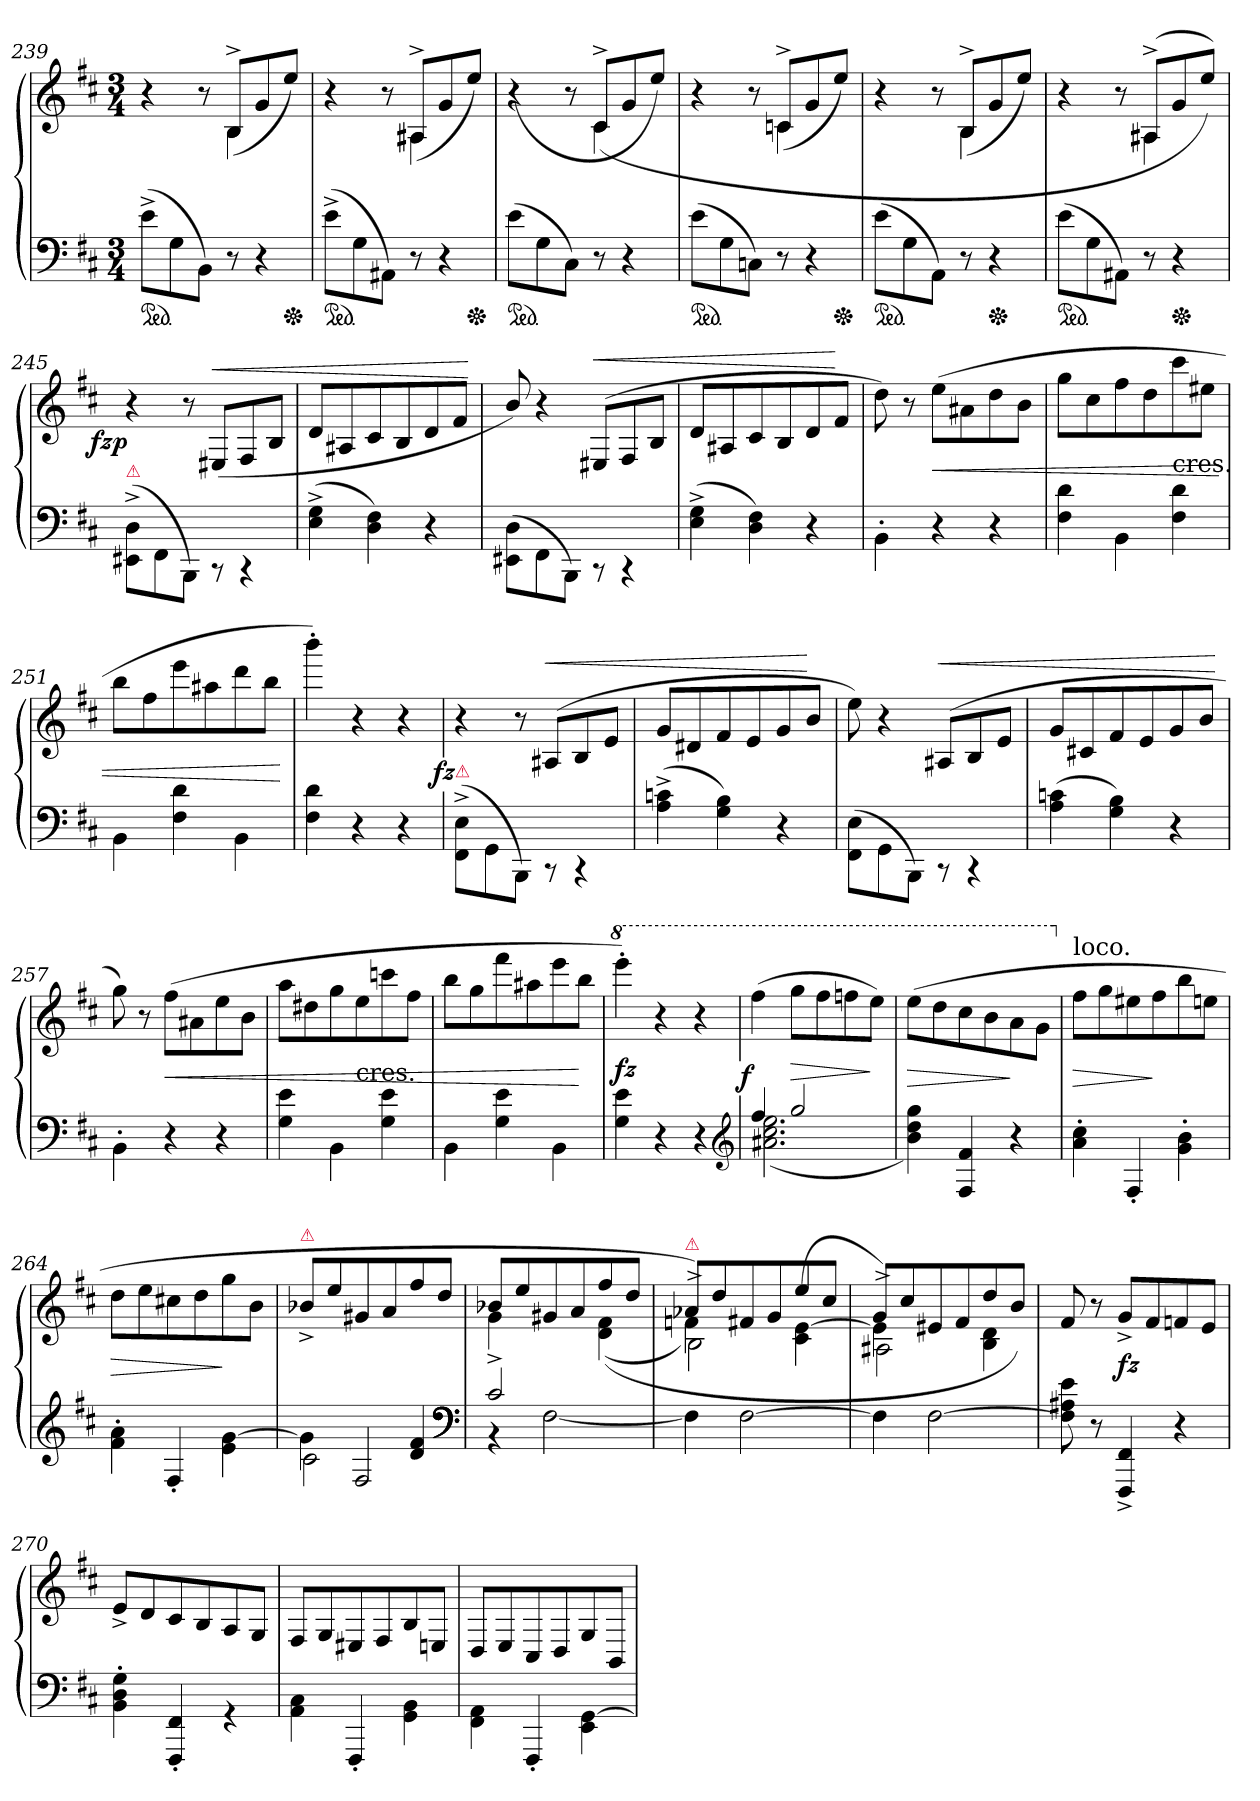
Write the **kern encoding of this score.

**kern	**kern	**dynam
*part1	*part1	*part1
*staff2	*staff1	*staff1/2
*clefF4	*clefG2	*
*k[f#c#]	*k[f#c#]	*
*M3/4	*M3/4	*
=239	=239	=239
*	*^	*
*ped	*	*	*
(8e^>L	4r	4.rcyy	.
8G	.	.	.
8BBJ)	8r	.	.
8r	8B^L	(<4B	.
4r	8g	.	.
*Xped	*	*	*
.	8eeJ)	8rAyy	.
=240	=240	=240	=240
*ped	*	*	*
(8e^>L	4r	4.rcyy	.
8G	.	.	.
8AA#XJ)	8r	.	.
8r	8A#X^>L	(<4A#X	.
4r	8g	.	.
*Xped	*	*	*
.	8eeJ)	8rAyy	.
=241	=241	=241	=241
*ped	*	*	*
(8eL	(>4r	4.rcyy	.
8G	.	.	.
8C#J)	8r	.	.
8r	8c#^L	(<4c#	.
4r	8g	.	.
.	8eeJ)	8rcyy	.
=242	=242	=242	=242
*ped	*	*	*
(8eL	4r	4.rFyy	.
8G	.	.	.
8CnJ)	8r	.	.
8r	8cn^>L	(<4c	.
4r	8g	.	.
*Xped	*	*	*
.	8eeJ)	8rcyy	.
=243	=243	=243	=243
*ped	*	*	*
(8eL	4r	4.rAyy	.
8G	.	.	.
8AAJ)	8r	.	.
8r	8B^>L	(<4B	.
*Xped	*	*	*
4r	8g	.	.
.	8eeJ)	8rAyy	.
=244	=244	=244	=244
*ped	*	*	*
(8eL	4r	4.rFyy	.
8G	.	.	.
8AA#XJ)	8r	.	.
8r	(<8A#X^>L	4A#X	.
*Xped	*	*	*
4r	8g	.	.
.	8eeJ))	8rAyy	.
=245	=245	=245	=245
!LO:TX:a:color=crimson:t=⚠	!	!	!
!	!	!	!LO:DY:rj
*	*v	*v	*
(>8EE#X^>\ 8D^>\L	4r	fz p
8FF#\	.	.
8BBB\J)	8r	.
!	!	!LO:HP:a
8rCC	(>8E#XL	<
4rCC	8F#/	.
.	8B/J	.
=246	=246	=246
(4E^< 4G^<	8dL	.
.	8A#X	.
4D 4F#)	8c#	.
.	8B	.
4r	8d	.
.	8f#J	.
.	.	[
=247	=247	=247
(8EE#X\ 8D\L	8b/)	.
8FF#\	4r	.
8BBB\J)	.	.
!	!	!LO:HP:a
8rCC	(>8E#XL	<
4rCC	8F#/	.
.	8B/J	.
=248	=248	=248
(4E^< 4G^<	8dL	.
.	8A#X	.
4D 4F#)	8c#	.
.	8B	.
4r	8d	.
.	8f#J	[
=249	=249	=249
4BB'\	8dd)	.
.	8r	.
4r	(8eeL	<
.	8a#X	.
4r	8dd	.
.	8bJ	.
=250	=250	=250
4F# 4d	8ggL	.
.	8cc#	.
4BB\	8ff#	.
.	8dd	.
!	!LO:TX:c:t=cres.	!
4F# 4d	8ccc#	.
.	8ee#XJ	.
=251	=251	=251
4BB\	8bbL	.
.	8ff#	.
4F# 4d	8eee	.
.	8aa#X	.
4BB\	8ddd	.
.	8bbJ	.
.	.	[
=252	=252	=252
4F# 4d	4bbb'>)	.
4r	4r	.
4r	4r	.
=253	=253	=253
!LO:TX:a:color=crimson:t=⚠	!	!
!	!	!LO:DY:rj
(8FF#^>\ 8E^>\L	4r	fz
8GG\	.	.
8BBB\J)	8r	.
!	!	!LO:HP:a
8rCC	(>8A#XL	<
4rCC	8B/	.
.	8eJ	.
=254	=254	=254
(4A^< 4cn^<	8gL	.
.	8d#X	.
4G 4B)	8f#	.
.	8e	.
4r	8g	.
.	8bJ	[
=255	=255	=255
(8FF#\ 8E\L	8ee)	.
8GG\	4r	.
8BBB\J)	.	.
!	!	!LO:HP:a
8rCC	(>8A#XL	<
4rCC	8B/	.
.	8eJ	.
=256	=256	=256
(4A 4cn	8gL	.
.	8c#X	.
4G 4B)	8f#	.
.	8e	.
4r	8g	.
.	8bJ	.
.	.	[
=257	=257	=257
4BB'\	8gg)	.
.	8r	.
4r	(8ff#L	<
.	8a#X	.
4r	8ee	.
.	8bJ	.
=258	=258	=258
4G 4e	8aaL	.
.	8dd#X	.
4BB\	8gg	.
!	!LO:TX:c:t=cres.	!
.	8ee	.
4G 4e	8cccn	.
.	8ff#J	.
=259	=259	=259
4BB\	8bbL	.
.	8gg	.
4G 4e	8fff#	.
.	8aa#X	.
4BB\	8eee	.
.	8bbJ	[
=260	=260	=260
*	*8va	*
4G 4e	4eeee'>)	fz
4r	4r	.
4r	4r	.
*clefG2	*	*
=261	=261	=261
*^	*	*
!	!	!	!LO:DY:rj
4ff#	(<2.a#X 2.cc# 2.ee	(>4fff#	f
2gg	.	8gggL	>
.	.	8fff#	.
.	.	8fffn	.
.	.	8eeeJ)	]
*v	*v	*	*
=262	=262	=262
4b 4dd 4gg)	(>8eeeL	>
.	8ddd	.
4F# 4f#	8ccc#	.
.	8bb	.
4r	8aa	]
.	8ggJ	.
=263	=263	=263
*	*X8va	*
!	!LO:TX:a:t=loco.	!
4a' 4cc#'	8ff#L	>
.	8gg	.
4F#'	8ee#X	.
.	8ff#	]
4g'\ 4b'\	8bb	.
.	8eenJ	.
=264	=264	=264
4f#'\ 4a'\	8ddL	>
.	8ee	.
4F#'	8cc#X	.
.	8dd	.
4e\ [4g\	8gg	]
.	8bJ	.
=265	=265	=265
*^	*	*
*	*^	*	*
!	!	!	!LO:TX:a:color=crimson:t=⚠	!
4g\]	2c#	4ryy	8b-X^</L	.
.	.	.	8ee/	.
4ryy	.	2F#	8g#X/	.
.	.	.	8a/	.
4d/ 4f#/	4ryy	.	8ff#/	.
.	.	.	8dd/J	.
*v	*v	*v	*	*
*clefF4	*	*
=266	=266	=266
*^	*^	*
2c#/	4rBB	8b-XL	4g^<\	.
.	.	8ee	.	.
.	[2F#\	8g#X	4ryy	.
.	.	8a	.	.
4ryy	.	8ff#	(<(<4d\ 4f#\	.
.	.	8ddJ	.	.
*v	*v	*	*	*
=267	=267	=267	=267
*	*	*^	*
!	!LO:TX:a:color=crimson:t=⚠	!	!	!
4F#]	8a-X/L	4fn)	2B^<\)	.
.	8dd/	.	.	.
[2F#	8f#X/	2rddddyy	.	.
.	8g/	.	.	.
.	8ee/	.	(<4c#\ [4e\	.
.	8cc#/J	.	.	.
=268	=268	=268	=268	=268
4F#]	8g/L	4e]	2A#X^<\)	.
.	8cc#/	.	.	.
[2F#	8e#X/	2rbbbyy	.	.
.	8f#/	.	.	.
.	8dd/	.	4B\ 4d\	.
.	8b/J)	.	.	.
*	*v	*v	*v	*
=269	=269	=269
8F#] 8A#X 8e	8f#	.
8r	8r	.
4FFF#^> 4FF#^>	8g^<L	fz
.	8f#	.
4r	8fn	.
.	8eJ	.
=270	=270	=270
4BB'> 4D'> 4G'>	8e^<L	.
.	8d	.
4FFF#'< 4FF#'<	8c#	.
.	8B	.
4rGG	8A/	.
.	8G/J	.
=271	=271	=271
4AA\ 4C#\	8F#/L	.
.	8G/	.
4FFF#'/	8E#X	.
.	8F#/	.
4GG\ 4BB\	8B/	.
.	8En/J	.
=272	=272	=272
4FF#\ 4AA\	8D/L	.
.	8E/	.
4FFF#'/	8C#/	.
.	8D/	.
4EE\ [4GG\	8G/	.
.	8BB/J	.
=	=	=
*-	*-	*-
